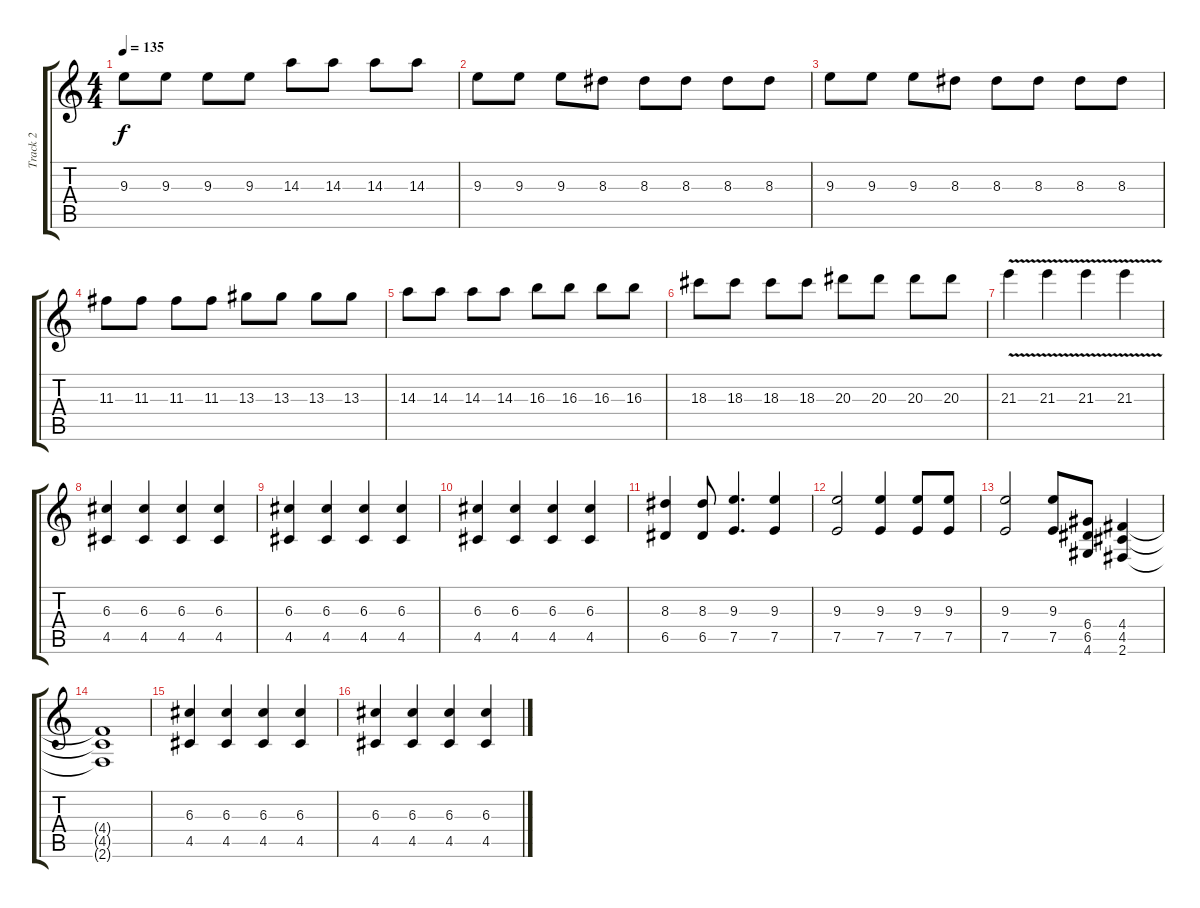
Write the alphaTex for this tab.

\track ("Track 2" "Track 2") {instrument distortionguitar}
\staff {score tabs}
\tuning (E4 B3 G3 D3 A2 E2) {hide}
\ts (4 4)
\tempo 135
\clef g2
\ks c
9.3.8{dy f} 9.3.8 9.3.8 9.3.8 14.3.8 14.3.8 14.3.8 14.3.8 |
9.3.8 9.3.8 9.3.8 8.3.8 8.3.8 8.3.8 8.3.8 8.3.8 |
9.3.8 9.3.8 9.3.8 8.3.8 8.3.8 8.3.8 8.3.8 8.3.8 |
11.3.8 11.3.8 11.3.8 11.3.8 13.3.8 13.3.8 13.3.8 13.3.8 |
14.3.8 14.3.8 14.3.8 14.3.8 16.3.8 16.3.8 16.3.8 16.3.8 |
18.3.8 18.3.8 18.3.8 18.3.8 20.3.8 20.3.8 20.3.8 20.3.8 |
21.3{v}.4 21.3{v}.4 21.3{v}.4 21.3{v}.4 |
(6.3 4.5).4 (6.3 4.5).4 (6.3 4.5).4 (6.3 4.5).4 |
(6.3 4.5).4 (6.3 4.5).4 (6.3 4.5).4 (6.3 4.5).4 |
(6.3 4.5).4 (6.3 4.5).4 (6.3 4.5).4 (6.3 4.5).4 |
(8.3 6.5).4 (8.3 6.5).8 (9.3 7.5).4{d} (9.3 7.5).4 |
(9.3 7.5).2 (9.3 7.5).4 (9.3 7.5).8 (9.3 7.5).8 |
(9.3 7.5).2 (9.3 7.5).8 (6.4 6.5 4.6).8 (4.4 4.5 2.6).4 |
(4.4{t} 4.5{t} 2.6{t}).1 |
(6.3 4.5).4 (6.3 4.5).4 (6.3 4.5).4 (6.3 4.5).4 |
(6.3 4.5).4 (6.3 4.5).4 (6.3 4.5).4 (6.3 4.5).4
